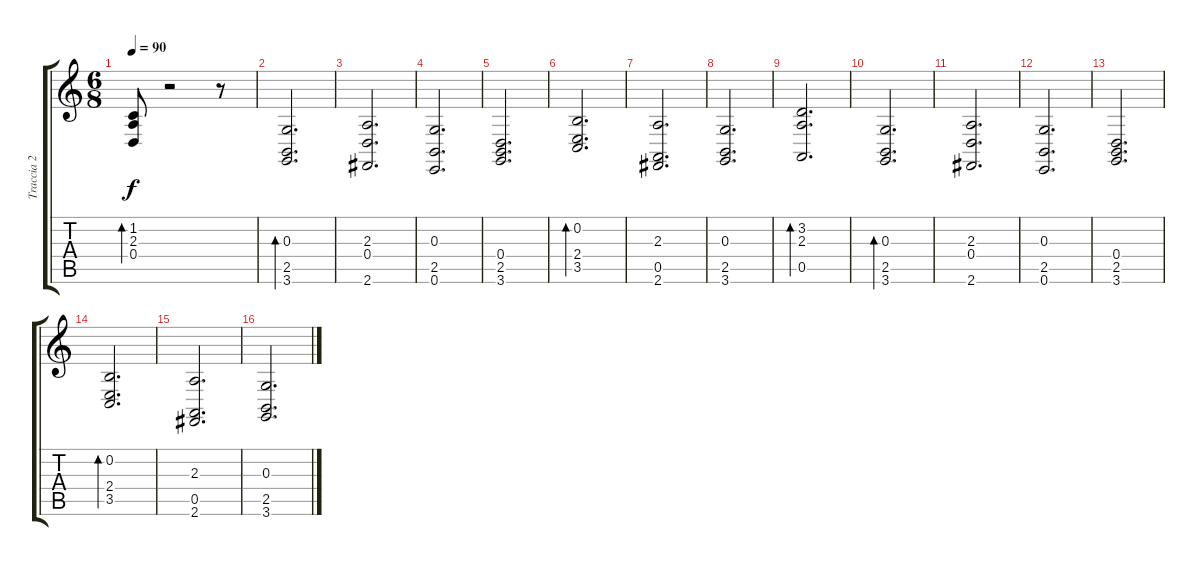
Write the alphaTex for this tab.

\track ("Traccia 2" "Traccia 2") {instrument drawbarorgan}
\staff {score tabs}
\tuning (E4 B3 G3 D3 A2 E2) {hide}
\ts (6 8)
\tempo 90
\clef g2
\ks c
(1.2 2.3 0.4).8{bd 240 dy f} r.2 r.8 |
(0.3 2.5 3.6).2{d bd 240} |
(2.3 0.4 2.6).2{d} |
(0.3 2.5 0.6).2{d} |
(0.4 2.5 3.6).2{d} |
(0.2 2.4 3.5).2{d bd 240} |
(2.3 0.5 2.6).2{d} |
(0.3 2.5 3.6).2{d} |
(3.2 2.3 0.5).2{d bd 120} |
(0.3 2.5 3.6).2{d bd 240} |
(2.3 0.4 2.6).2{d} |
(0.3 2.5 0.6).2{d} |
(0.4 2.5 3.6).2{d} |
(0.2 2.4 3.5).2{d bd 240} |
(2.3 0.5 2.6).2{d} |
(0.3 2.5 3.6).2{d}
